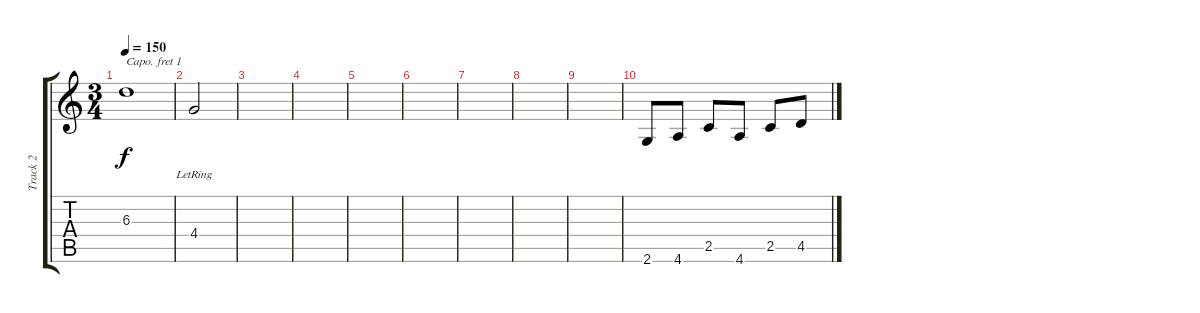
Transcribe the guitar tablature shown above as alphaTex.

\track ("Track 2" "Track 2") {instrument distortionguitar}
\staff {score tabs}
\capo 1
\tuning (E4 B3 G3 D3 A2 E2) {hide}
\ts (3 4)
\tempo 150
\clef g2
\ks c
6.3.1{dy f} |
4.4{lr}.2 |
|
|
|
|
|
|
|
2.6.8 4.6.8 2.5.8 4.6.8 2.5.8 4.5.8
